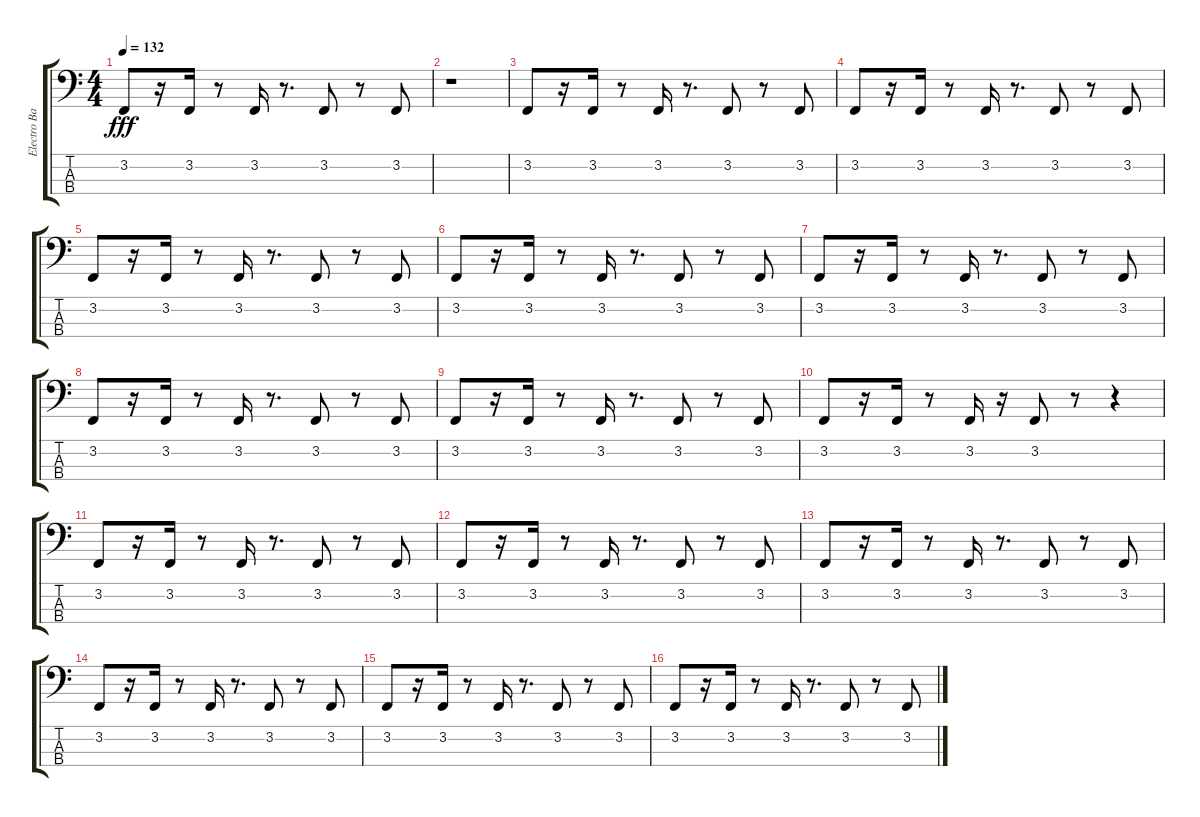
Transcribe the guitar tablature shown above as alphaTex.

\track ("Electro Bass" "Electro Ba") {instrument lead8bassandlead}
\staff {score tabs}
\tuning (G2 D2 A1 E1) {hide}
\ts (4 4)
\tempo 132
\clef f4
\ks c
3.2.8{dy fff} r.16 3.2.16 r.8 3.2.16 r.8{d} 3.2.8 r.8 3.2.8 |
r.1 |
3.2.8 r.16 3.2.16 r.8 3.2.16 r.8{d} 3.2.8 r.8 3.2.8 |
3.2.8 r.16 3.2.16 r.8 3.2.16 r.8{d} 3.2.8 r.8 3.2.8 |
3.2.8 r.16 3.2.16 r.8 3.2.16 r.8{d} 3.2.8 r.8 3.2.8 |
3.2.8 r.16 3.2.16 r.8 3.2.16 r.8{d} 3.2.8 r.8 3.2.8 |
3.2.8 r.16 3.2.16 r.8 3.2.16 r.8{d} 3.2.8 r.8 3.2.8 |
3.2.8 r.16 3.2.16 r.8 3.2.16 r.8{d} 3.2.8 r.8 3.2.8 |
3.2.8 r.16 3.2.16 r.8 3.2.16 r.8{d} 3.2.8 r.8 3.2.8 |
3.2.8 r.16 3.2.16 r.8 3.2.16 r.16 3.2.8 r.8 r.4 |
3.2.8 r.16 3.2.16 r.8 3.2.16 r.8{d} 3.2.8 r.8 3.2.8 |
3.2.8 r.16 3.2.16 r.8 3.2.16 r.8{d} 3.2.8 r.8 3.2.8 |
3.2.8 r.16 3.2.16 r.8 3.2.16 r.8{d} 3.2.8 r.8 3.2.8 |
3.2.8 r.16 3.2.16 r.8 3.2.16 r.8{d} 3.2.8 r.8 3.2.8 |
3.2.8 r.16 3.2.16 r.8 3.2.16 r.8{d} 3.2.8 r.8 3.2.8 |
3.2.8 r.16 3.2.16 r.8 3.2.16 r.8{d} 3.2.8 r.8 3.2.8
